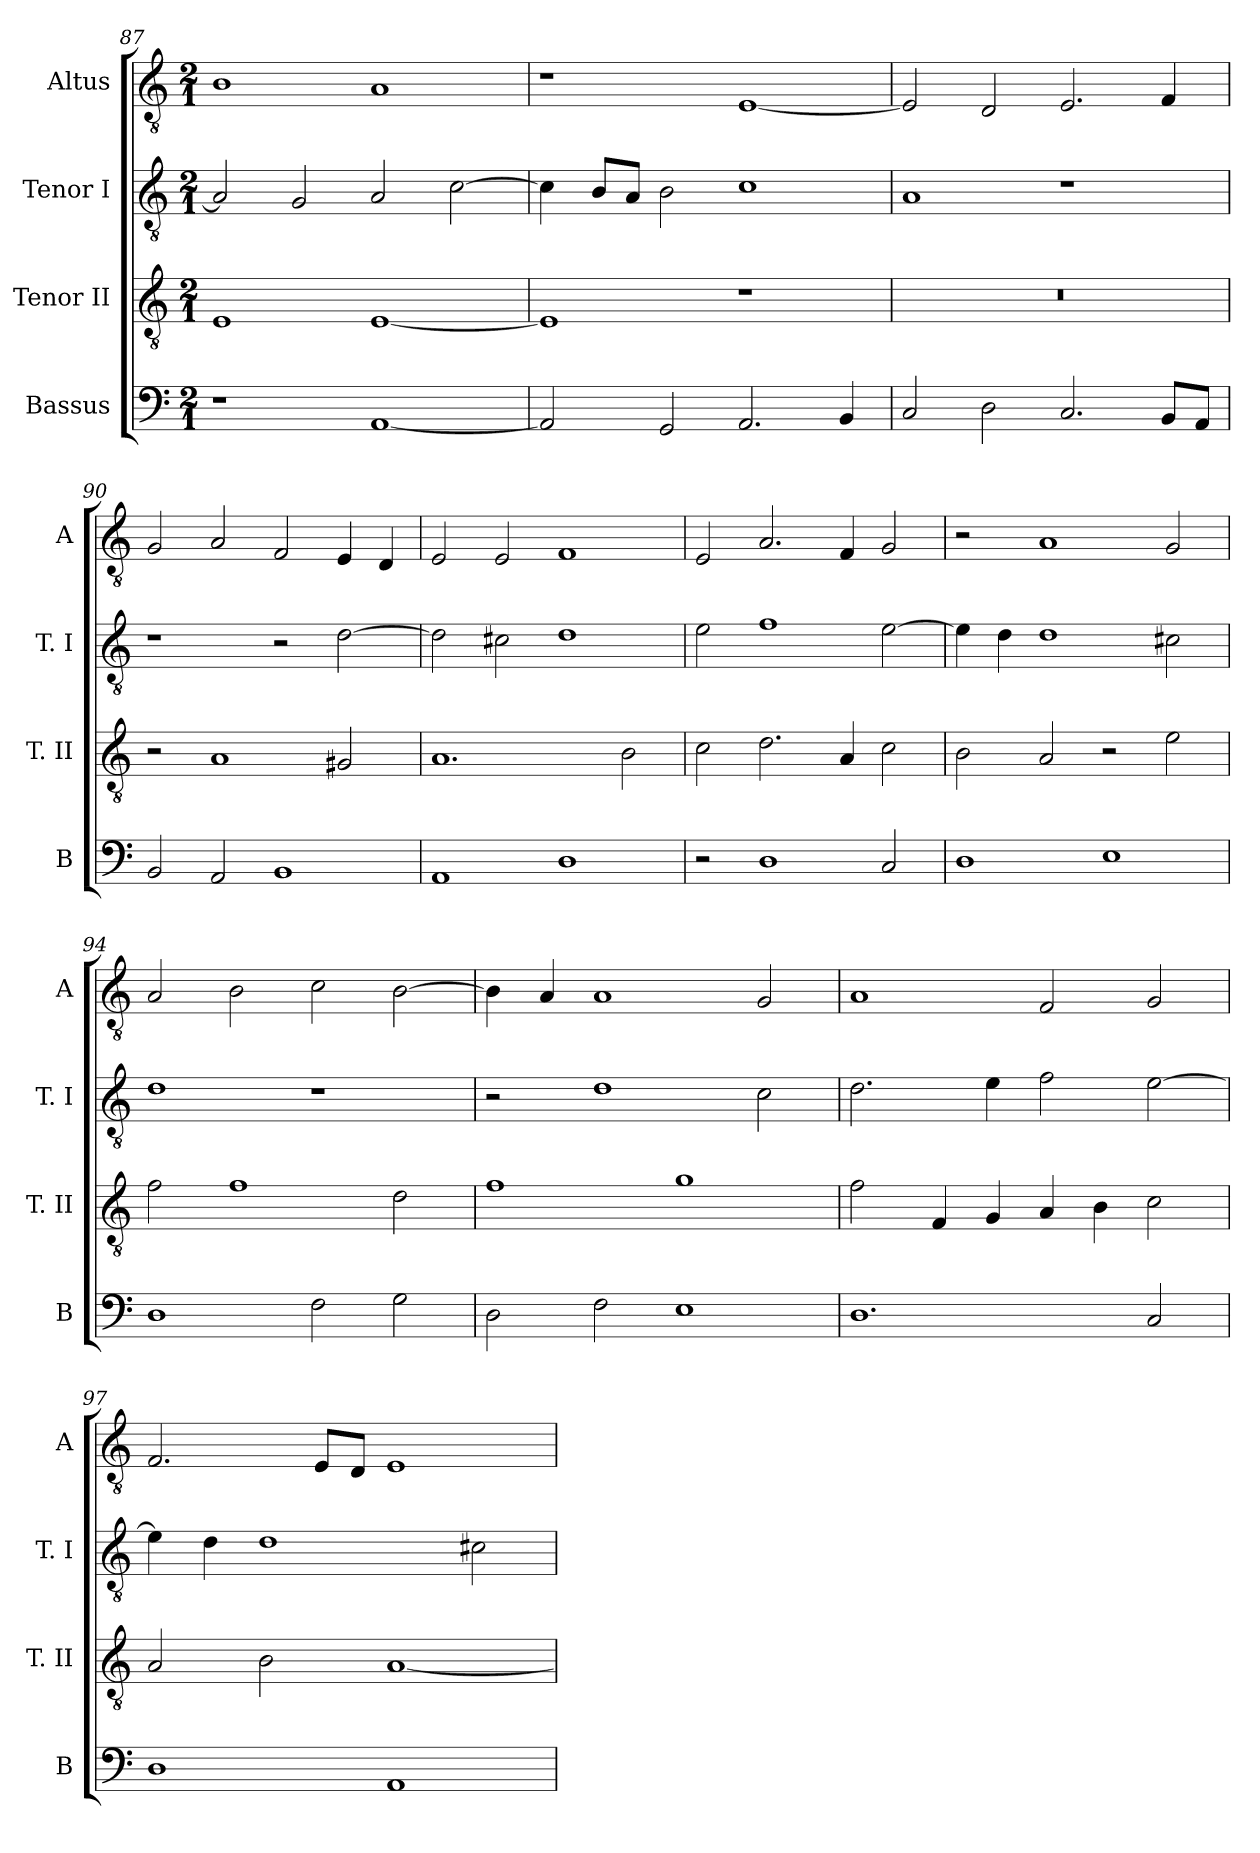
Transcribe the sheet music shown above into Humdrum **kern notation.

**kern	**kern	**kern	**kern
*part4	*part3	*part2	*part1
*staff4	*staff3	*staff2	*staff1
*I"Bassus	*I"Tenor II	*I"Tenor I	*I"Altus
*I'B	*I'T. II	*I'T. I	*I'A
*clefF4	*clefGv2	*clefGv2	*clefGv2
*k[]	*k[]	*k[]	*k[]
*C:	*C:	*C:	*C:
*M2/1	*M2/1	*M2/1	*M2/1
=87	=87	=87	=87
1r	1E	2A]	1B
.	.	2G	.
[1AA	[1E	2A	1A
.	.	[2c	.
=88	=88	=88	=88
2AA]	1E]	4c]	1r
.	.	8BL	.
.	.	8AJ	.
2GG	.	2B	.
2.AA	1r	1c	[1E
4BB	.	.	.
=89	=89	=89	=89
2C	0r	1A	2E]
2D	.	.	2D
2.C	.	1r	2.E
8BBL	.	.	4F
8AAJ	.	.	.
=90	=90	=90	=90
2BB	2r	1r	2G
2AA	1A	.	2A
1BB	.	2r	2F
.	2G#X	[2d	4E
.	.	.	4D
=91	=91	=91	=91
1AA	1.A	2d]	2E
.	.	2c#X	2E
1D	.	1d	1F
.	2B	.	.
=92	=92	=92	=92
2r	2c	2e	2E
1D	2.d	1f	2.A
.	4A	.	4F
2C	2c	[2e	2G
=93	=93	=93	=93
1D	2B	4e]	2r
.	.	4d	.
.	2A	1d	1A
1E	2r	.	.
.	2e	2c#X	2G
=94	=94	=94	=94
1D	2f	1d	2A
.	1f	.	2B
2F	.	1r	2c
2G	2d	.	[2B
=95	=95	=95	=95
2D	1f	2r	4B]
.	.	.	4A
2F	.	1d	1A
1E	1g	.	.
.	.	2c	2G
=96	=96	=96	=96
1.D	2f	2.d	1A
.	4F	.	.
.	4G	4e	.
.	4A	2f	2F
.	4B	.	.
2C	2c	[2e	2G
=97	=97	=97	=97
1D	2A	4e]	2.F
.	.	4d	.
.	2B	1d	.
.	.	.	8EL
.	.	.	8DJ
1AA	[1A	.	1E
.	.	2c#X	.
=	=	=	=
*-	*-	*-	*-
